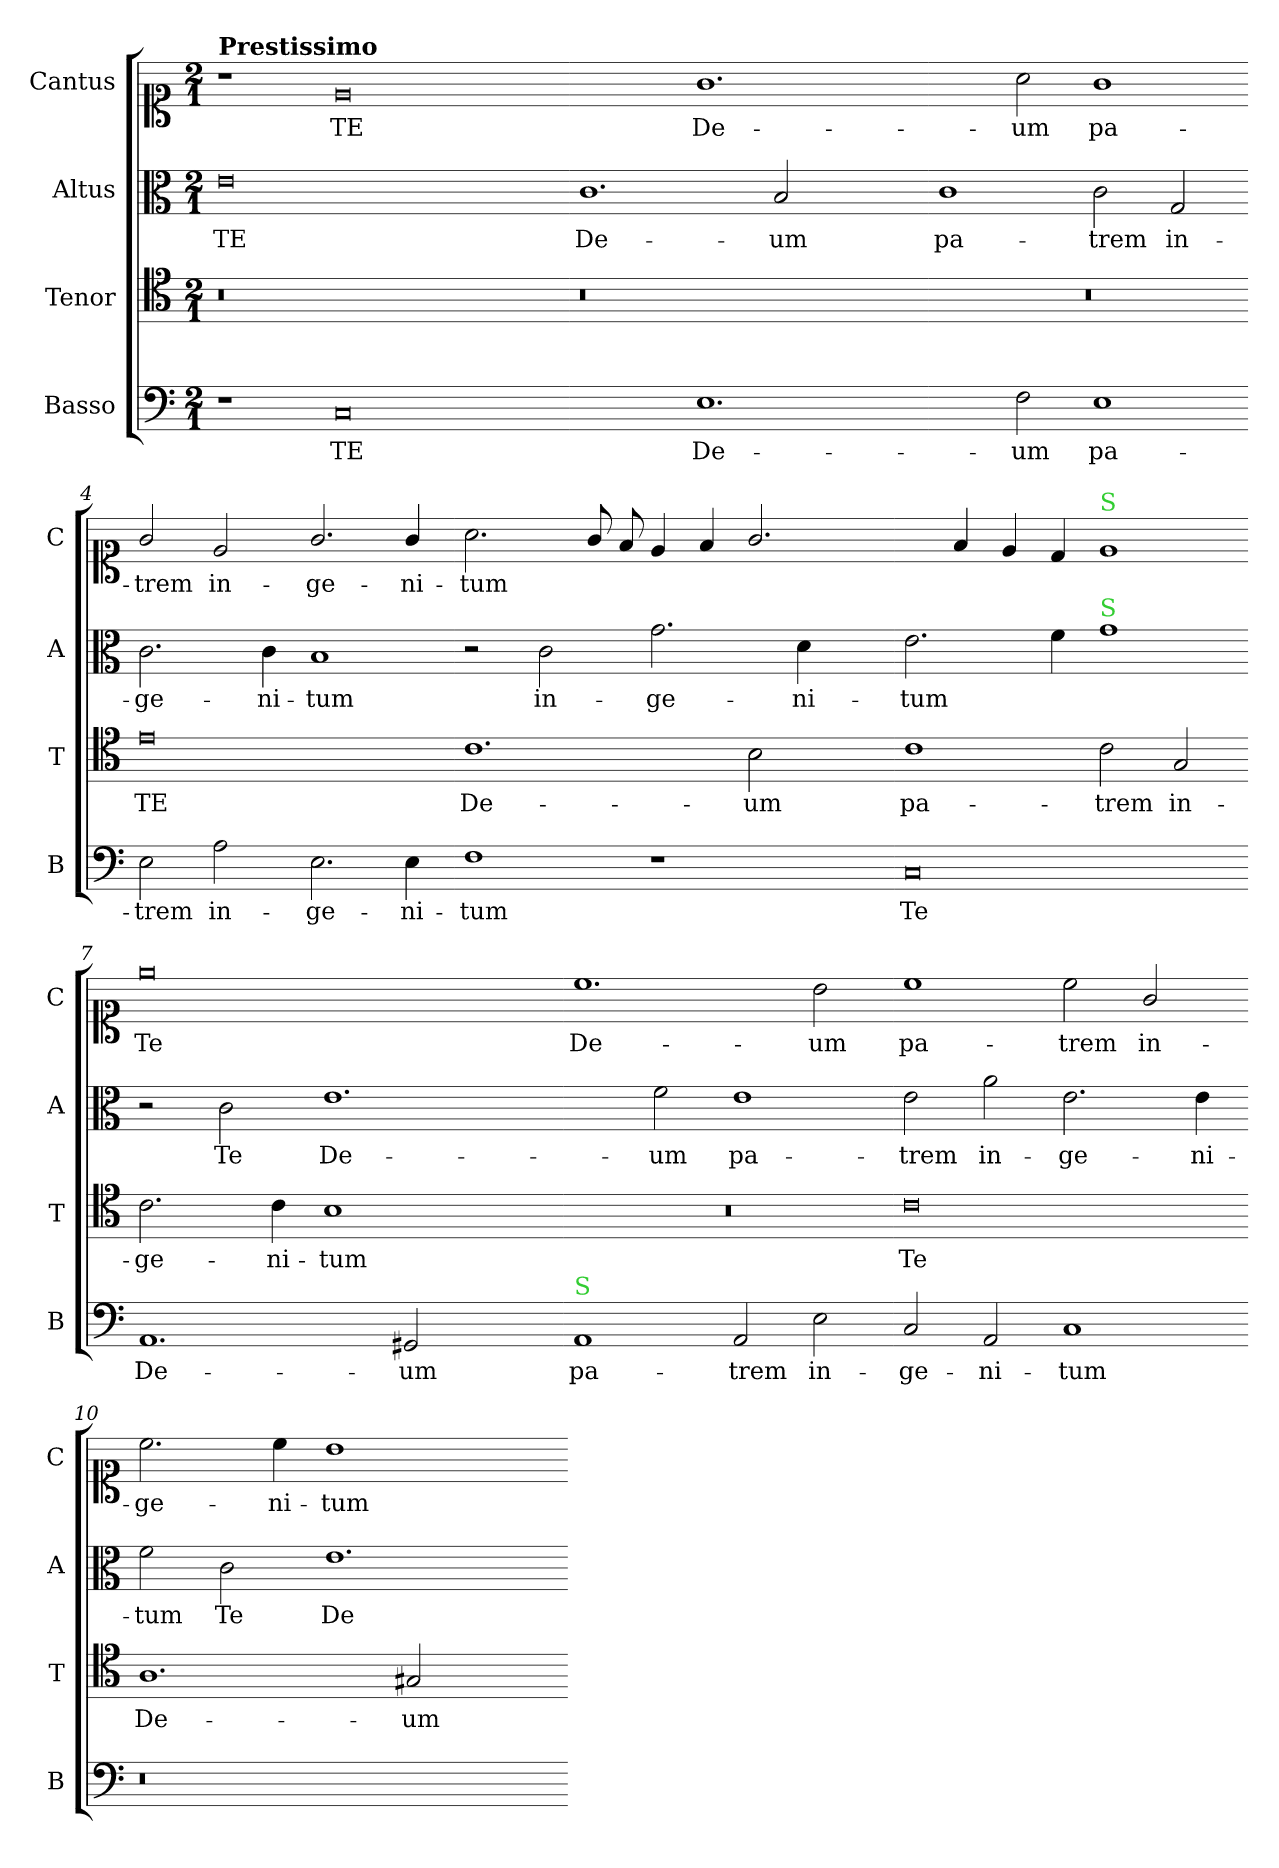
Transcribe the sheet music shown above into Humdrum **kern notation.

**kern	**text	**kern	**text	**kern	**text	**kern	**text
*part4	*part4	*part3	*part3	*part2	*part2	*part1	*part1
*staff4	*staff4	*staff3	*staff3	*staff2	*staff2	*staff1	*staff1
*I"Basso	*	*I"Tenor	*	*I"Altus	*	*I"Cantus	*
*I'B	*	*I'T	*	*I'A	*	*I'C	*
*clefF4	*	*clefC4	*	*clefC3	*	*clefC1	*
*k[]	*	*k[]	*	*k[]	*	*k[]	*
*C:	*	*C:	*	*C:	*	*C:	*
*M2/1	*	*M2/1	*	*M2/1	*	*M2/1	*
=1	=1	=1	=1	=1	=1	=1	=1
!	!	!	!	!	!	!LO:TX:a:B:t=Prestissimo	!
1r	.	0r	.	0e	TE	1r	.
0C	TE	.	.	.	.	0e	TE
.	.	1ryy	.	1ryy	.	.	.
=2-	=2-	=2-	=2-	=2-	=2-	=2-	=2-
1ryy	.	0r	.	1.c	De-	1ryy	.
1.E	De-	.	.	.	.	1.g	De-
.	.	.	.	2B/	-um	.	.
.	.	2ryy	.	2ryy	.	.	.
=3-	=3-	=3-	=3-	=3-	=3-	=3-	=3-
2ryy	.	0r	.	1c	pa-	2ryy	.
2F\	-um	.	.	.	.	2a\	-um
1E	pa-	.	.	2c\	-trem	1g	pa-
.	.	.	.	2G/	in-	.	.
=4-	=4-	=4-	=4-	=4-	=4-	=4-	=4-
2E\	-trem	0e	TE	2.c\	-ge-	2g/	-trem
2A\	in-	.	.	.	.	2e/	in-
.	.	.	.	4c\	-ni-	.	.
2.E\	-ge-	.	.	1B	-tum	2.g/	-ge-
4E\	-ni-	.	.	.	.	4g/	-ni-
=5-	=5-	=5-	=5-	=5-	=5-	=5-	=5-
1F	-tum	1.c	De-	2r	.	2.a\	-tum
.	.	.	.	2c\	in-	.	.
.	.	.	.	.	.	8g/	.
.	.	.	.	.	.	8f/	.
1r	.	.	.	2.g\	-ge-	4e/	.
.	.	.	.	.	.	4f/	.
.	.	2B\	-um	.	.	2.g/	.
.	.	.	.	4d\	-ni-	.	.
4ryy	.	4ryy	.	4ryy	.	.	.
=6-	=6-	=6-	=6-	=6-	=6-	=6-	=6-
!	!LO:LY:i	!	!	!	!	!	!
0C	Te	1c	pa-	2.e\	-tum	4ryy	.
.	.	.	.	.	.	4f/	.
.	.	.	.	.	.	4e/	.
.	.	.	.	4f\	.	4d/	.
!	!	!	!	!	!	!LO:TX:a:color=limegreen:t=S	!
!	!	!	!	!LO:TX:a:color=limegreen:t=S	!	!	!
.	.	2c\	-trem	1g	.	1e	.
.	.	2G/	in-	.	.	.	.
=7-	=7-	=7-	=7-	=7-	=7-	=7-	=7-
!	!LO:LY:i	!	!	!	!	!	!
1.AA	De-	2.c\	-ge-	2r	.	0ee	Te
.	.	.	.	2c\	Te	.	.
.	.	4c\	-ni-	.	.	.	.
.	.	1B	-tum	1.e	De-	.	.
!	!LO:LY:i	!	!	!	!	!	!
2GG#X/	-um	.	.	.	.	.	.
2ryy	.	2ryy	.	.	.	2ryy	.
=8-	=8-	=8-	=8-	=8-	=8-	=8-	=8-
!LO:TX:a:color=limegreen:t=S	!	!	!	!	!	!	!
!	!LO:LY:i	!	!	!	!	!	!
1AA	pa-	0r	.	2ryy	.	1.cc	De-
.	.	.	.	2f\	-um	.	.
!	!LO:LY:i	!	!	!	!	!	!
2AA/	-trem	.	.	1e	pa-	.	.
!	!LO:LY:i	!	!	!	!	!	!
2E\	in-	.	.	.	.	2b\	-um
=9-	=9-	=9-	=9-	=9-	=9-	=9-	=9-
!	!LO:LY:i	!	!LO:LY:i	!	!	!	!
2C/	-ge-	0c	Te	2e\	-trem	1cc	pa-
!	!LO:LY:i	!	!	!	!	!	!
2AA/	-ni-	.	.	2a\	in-	.	.
!	!LO:LY:i	!	!	!	!	!	!
1C	-tum	.	.	2.e\	-ge-	2cc\	-trem
.	.	.	.	.	.	2g/	in-
.	.	.	.	4e\	-ni-	.	.
=10-	=10-	=10-	=10-	=10-	=10-	=10-	=10-
!	!	!	!LO:LY:i	!	!	!	!
0r	.	1.A	De-	2f\	-tum	2.cc\	-ge-
.	.	.	.	2c\	Te	.	.
.	.	.	.	.	.	4cc\	-ni-
.	.	.	.	1.e	De-	1b	-tum
!	!	!	!LO:LY:i	!	!	!	!
.	.	2G#X/	-um	.	.	.	.
2ryy	.	2ryy	.	.	.	2ryy	.
=-	=-	=-	=-	=-	=-	=-	=-
*-	*-	*-	*-	*-	*-	*-	*-
